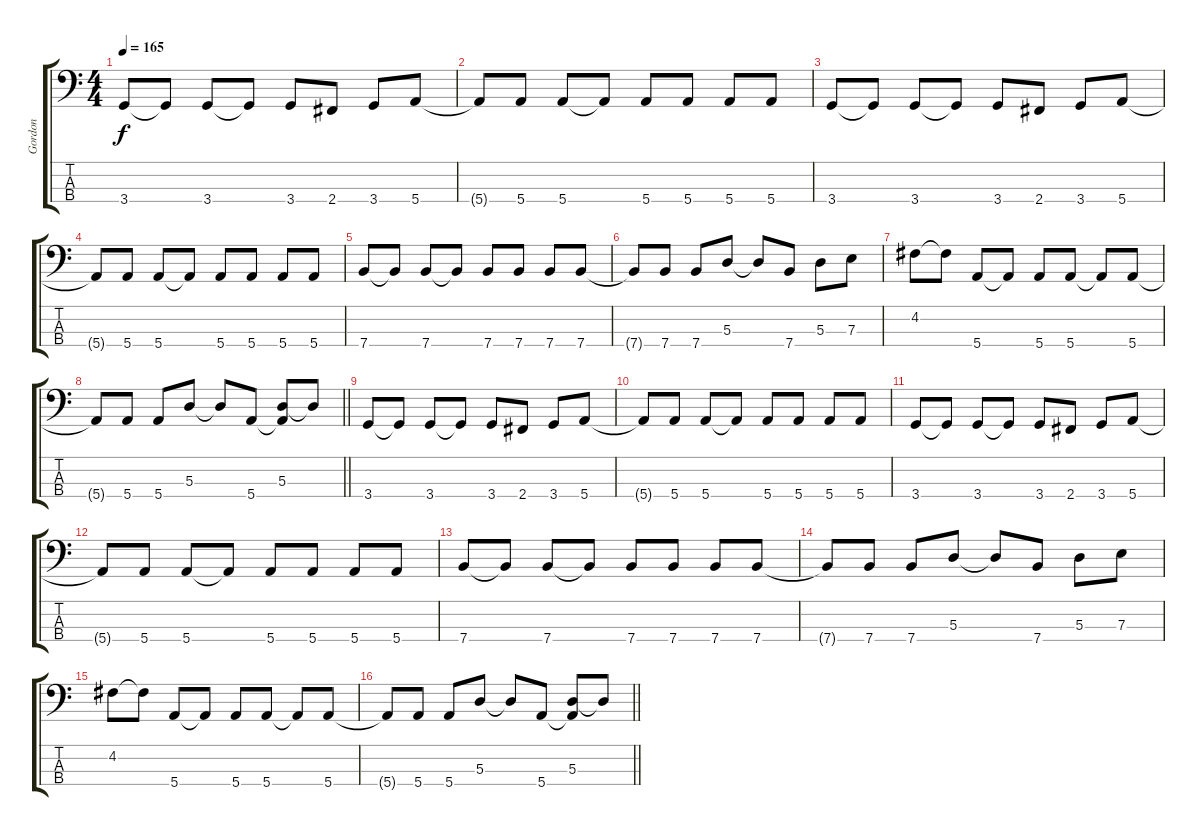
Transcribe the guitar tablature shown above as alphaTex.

\track ("Gordon" "Gordon") {instrument acousticguitarsteel}
\staff {score tabs}
\tuning (G2 D2 A1 E1) {hide}
\ts (4 4)
\tempo 165
\clef f4
\ks c
3.4.8{dy f} 3.4{t}.8 3.4.8 3.4{t}.8 3.4.8 2.4.8 3.4.8 5.4.8 |
5.4{t}.8 5.4.8 5.4.8 5.4{t}.8 5.4.8 5.4.8 5.4.8 5.4.8 |
3.4.8 3.4{t}.8 3.4.8 3.4{t}.8 3.4.8 2.4.8 3.4.8 5.4.8 |
5.4{t}.8 5.4.8 5.4.8 5.4{t}.8 5.4.8 5.4.8 5.4.8 5.4.8 |
7.4.8 7.4{t}.8 7.4.8 7.4{t}.8 7.4.8 7.4.8 7.4.8 7.4.8 |
7.4{t}.8 7.4.8 7.4.8 5.3.8 5.3{t}.8 7.4.8 5.3.8 7.3.8 |
4.2.8 4.2{t}.8 5.4.8 5.4{t}.8 5.4.8 5.4.8 5.4{t}.8 5.4.8 |
\barLineRight lightlight
5.4{t}.8 5.4.8 5.4.8 5.3.8 5.3{t}.8 5.4.8 (5.3 5.4{t}).8 5.3{t}.8 |
3.4.8 3.4{t}.8 3.4.8 3.4{t}.8 3.4.8 2.4.8 3.4.8 5.4.8 |
5.4{t}.8 5.4.8 5.4.8 5.4{t}.8 5.4.8 5.4.8 5.4.8 5.4.8 |
3.4.8 3.4{t}.8 3.4.8 3.4{t}.8 3.4.8 2.4.8 3.4.8 5.4.8 |
5.4{t}.8 5.4.8 5.4.8 5.4{t}.8 5.4.8 5.4.8 5.4.8 5.4.8 |
7.4.8 7.4{t}.8 7.4.8 7.4{t}.8 7.4.8 7.4.8 7.4.8 7.4.8 |
7.4{t}.8 7.4.8 7.4.8 5.3.8 5.3{t}.8 7.4.8 5.3.8 7.3.8 |
4.2.8 4.2{t}.8 5.4.8 5.4{t}.8 5.4.8 5.4.8 5.4{t}.8 5.4.8 |
\barLineRight lightlight
5.4{t}.8 5.4.8 5.4.8 5.3.8 5.3{t}.8 5.4.8 (5.3 5.4{t}).8 5.3{t}.8
